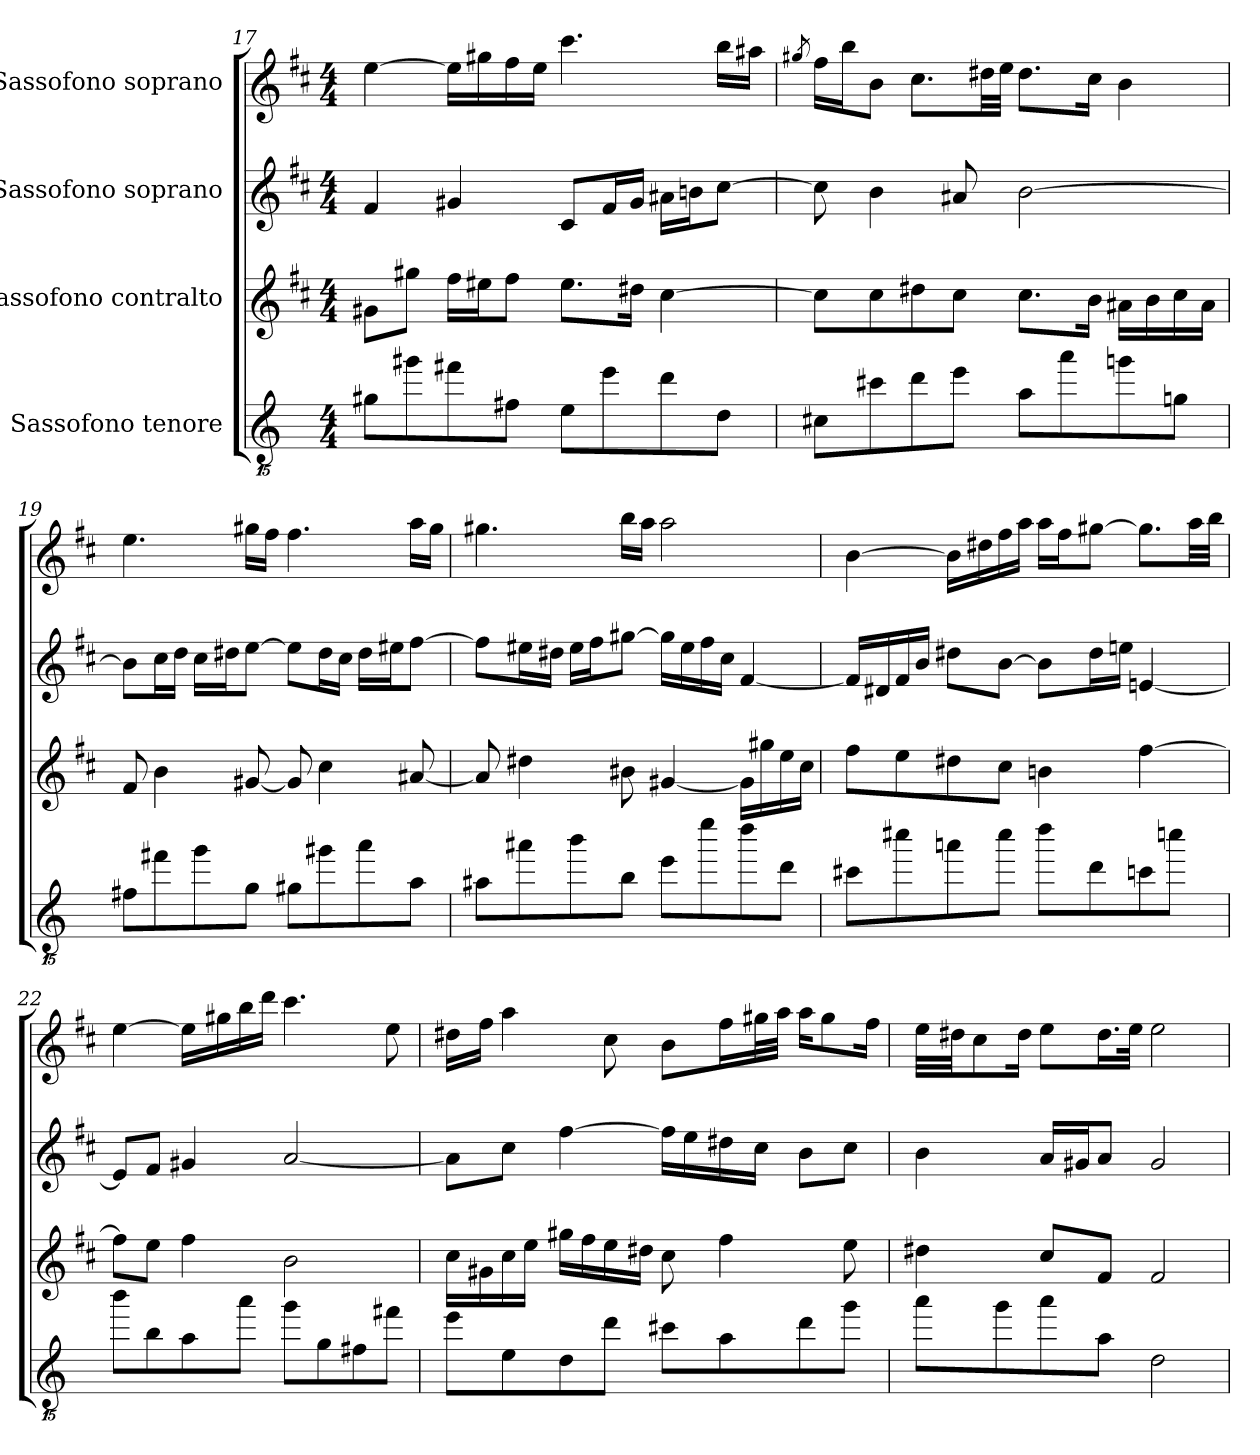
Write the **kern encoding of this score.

**kern	**kern	**kern	**kern
*part4	*part3	*part2	*part1
*staff4	*staff3	*staff2	*staff1
*I"Sassofono tenore	*I"Sassofono contralto	*I"Sassofono soprano	*I"Sassofono soprano
!!LO:PB:g=z
*clefGvv2	*clefG2	*clefG2	*clefG2
*ITrd8c14	*ITrd5c9	*ITrd1c2	*ITrd1c2
*k[]	*k[b-]	*k[]	*k[]
*M4/4	*M4/4	*M4/4	*M4/4
=17	=17	=17	=17
8GG#X\L	8Bn\L	4e/	[4dd\
8G#X\	8bn\J	.	.
8F#X\	16a\LL	4f#X/	16dd\LL]
.	16g#X\J	.	16ff#X\
8FF#X\J	8a\J	.	16ee\
.	.	.	16dd\JJ
8EE\L	8.g#\L	8B/L	4.bb\
8E\	.	16e/L	.
.	16f#X\Jk	16f#/JJ	.
8D\	[4e\	16g#X\LL	.
.	.	16an\J	.
8DD\J	.	[8b\J	16aa\LL
.	.	.	16gg#X\JJ
=18	=18	=18	=18
.	.	.	8qff#X/
8CC#X\L	8e\L]	8b\]	16ee\LL
.	.	.	16aa\J
8C#X\	8e\	4a\	8a\J
8D\	8f#X\	.	8.b\L
8E\J	8e\J	8g#X/	.
.	.	.	32cc#X\LL
.	.	.	32dd\JJJ
8AA\L	8.e\L	[2a\	8.cc#\L
8A\	.	.	.
.	16d\Jk	.	16b\Jk
8Gn\	16c#X\LL	.	4a\
.	16d\	.	.
8GGn\J	16e\	.	.
.	16c#\JJ	.	.
=19	=19	=19	=19
8FF#X\L	8A/	8a\L]	4.dd\
8F#X\	4d\	16b\L	.
.	.	16cc\JJ	.
8G\	.	16b\LL	.
.	.	16cc#X\J	.
8GG\J	[8Bn/	[8dd\J	16ff#X\LL
.	.	.	16ee\JJ
8GG#X\L	8B/]	8dd\L]	4.ee\
8G#X\	4e\	16cc#\L	.
.	.	16b\JJ	.
8A\	.	16cc#\LL	.
.	.	16dd#X\J	.
8AA\J	[8c#X/	[8ee\J	16gg\LL
.	.	.	16ff#\JJ
!!LO:LB:g=z
=20	=20	=20	=20
8AA#X\L	8c#/]	8ee\L]	4.ff#X\
8A#X\	4f#X\	16dd#X\L	.
.	.	16cc#X\JJ	.
8B\	.	16dd#\LL	.
.	.	16ee\J	.
8BB\J	8d#X\	[8ff#X\J	16aa\LL
.	.	.	16gg\JJ
8E\L	[4Bn/	16ff#\LL]	2gg\
.	.	16dd#\	.
8e\	.	16ee\	.
.	.	16b\JJ	.
8d\	16B\LL]	[4e/	.
.	16bn\	.	.
8D\J	16g\	.	.
.	16e\JJ	.	.
=21	=21	=21	=21
8C#X\L	8a\L	16e/LL]	[4a\
.	.	16c#X/	.
8c#X\	8g\	16e/	.
.	.	16a/JJ	.
8An\	8f#X\	8cc#X\L	16a\LL]
.	.	.	16cc#X\
8c#\J	8e\J	[8a\J	16ee\
.	.	.	16gg\JJ
8d\L	4dn\	8a\L]	16gg\LL
.	.	.	16ee\J
8D\	.	16cc#\L	[8ff#X\J
.	.	16ddn\JJ	.
8Cn\	[4a\	[4dn/	8.ff#\L]
8cn\J	.	.	.
.	.	.	32gg\LL
.	.	.	32aa\JJJ
!!LO:LB:g=z
=22	=22	=22	=22
8B\L	8a\L]	8d/L]	[4dd\
8BB\	8g\J	8e/J	.
8AA\	4a\	4f#X/	16dd\LL]
.	.	.	16ff#X\
8A\J	.	.	16aa\
.	.	.	16ccc\JJ
8G\L	2d\	[2g/	4.bb\
8GG\	.	.	.
8FF#X\	.	.	.
8F#X\J	.	.	8dd\
!!LO:LB:g=z
=23	=23	=23	=23
8E\L	16e\LL	8g\L]	16cc#X\LL
.	16Bn\	.	16ee\JJ
8EE\	16e\	8b\J	4gg\
.	16g\JJ	.	.
8DD\	16bn\LL	[4ee\	.
.	16a\	.	.
8D\J	16g\	.	8b\
.	16f#X\JJ	.	.
8C#X\L	8e\	16ee\LL]	8a\L
.	.	16dd\	.
8AA\	4a\	16cc#X\	16ee\L
.	.	16b\JJ	32ff#X\L
.	.	.	32gg\JJJ
8D\	.	8a\L	16gg\KL
.	.	.	8ff#\
8G\J	8g\	8b\J	.
.	.	.	16ee\Jk
=24	=24	=24	=24
8A\L	4f#X\	4a\	32dd\LLL
.	.	.	32cc#X\JJ
.	.	.	8b\
8G\	.	.	.
.	.	.	16cc#\Jk
8A\	8e/L	16g/LL	8dd\L
.	.	16f#X/J	.
8AA\J	8A/J	8g/J	16.cc#\L
.	.	.	32dd\JJk
2DD\	2A/	2f#/	2dd\
=	=	=	=
*-	*-	*-	*-
